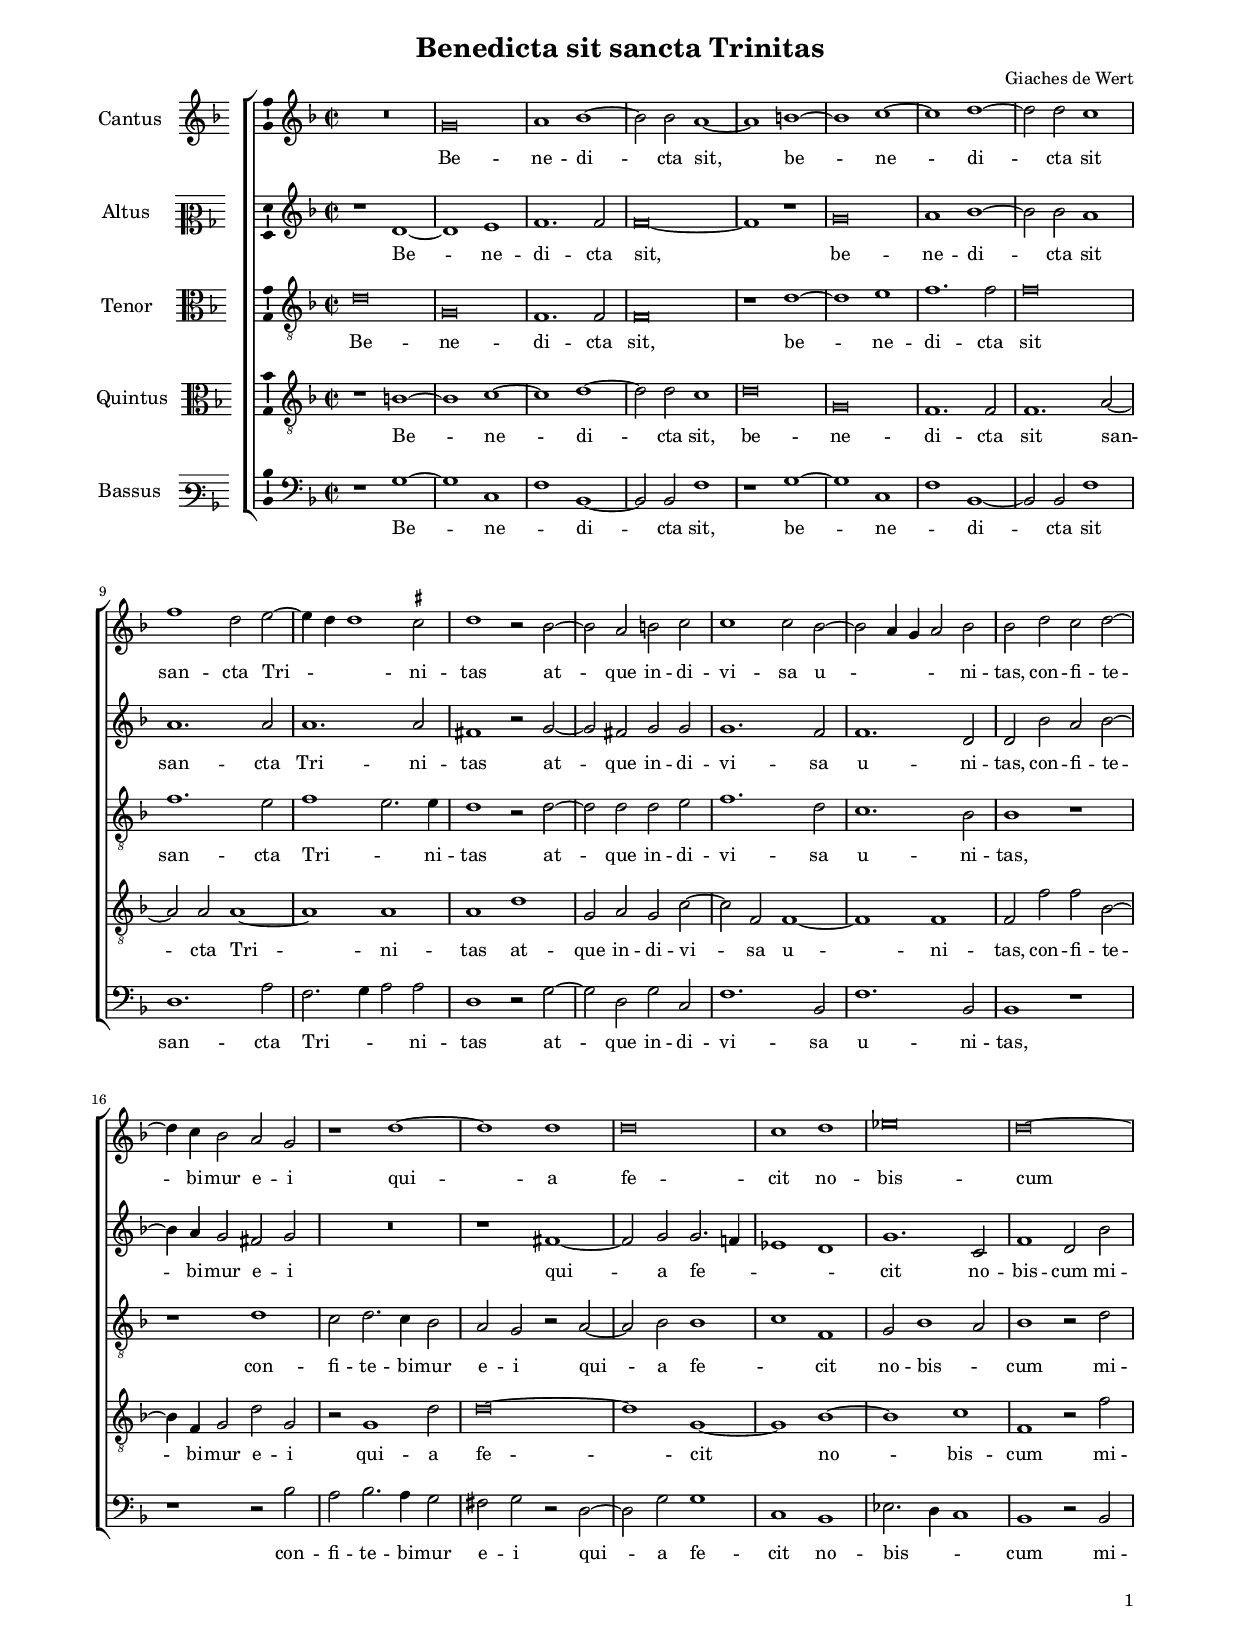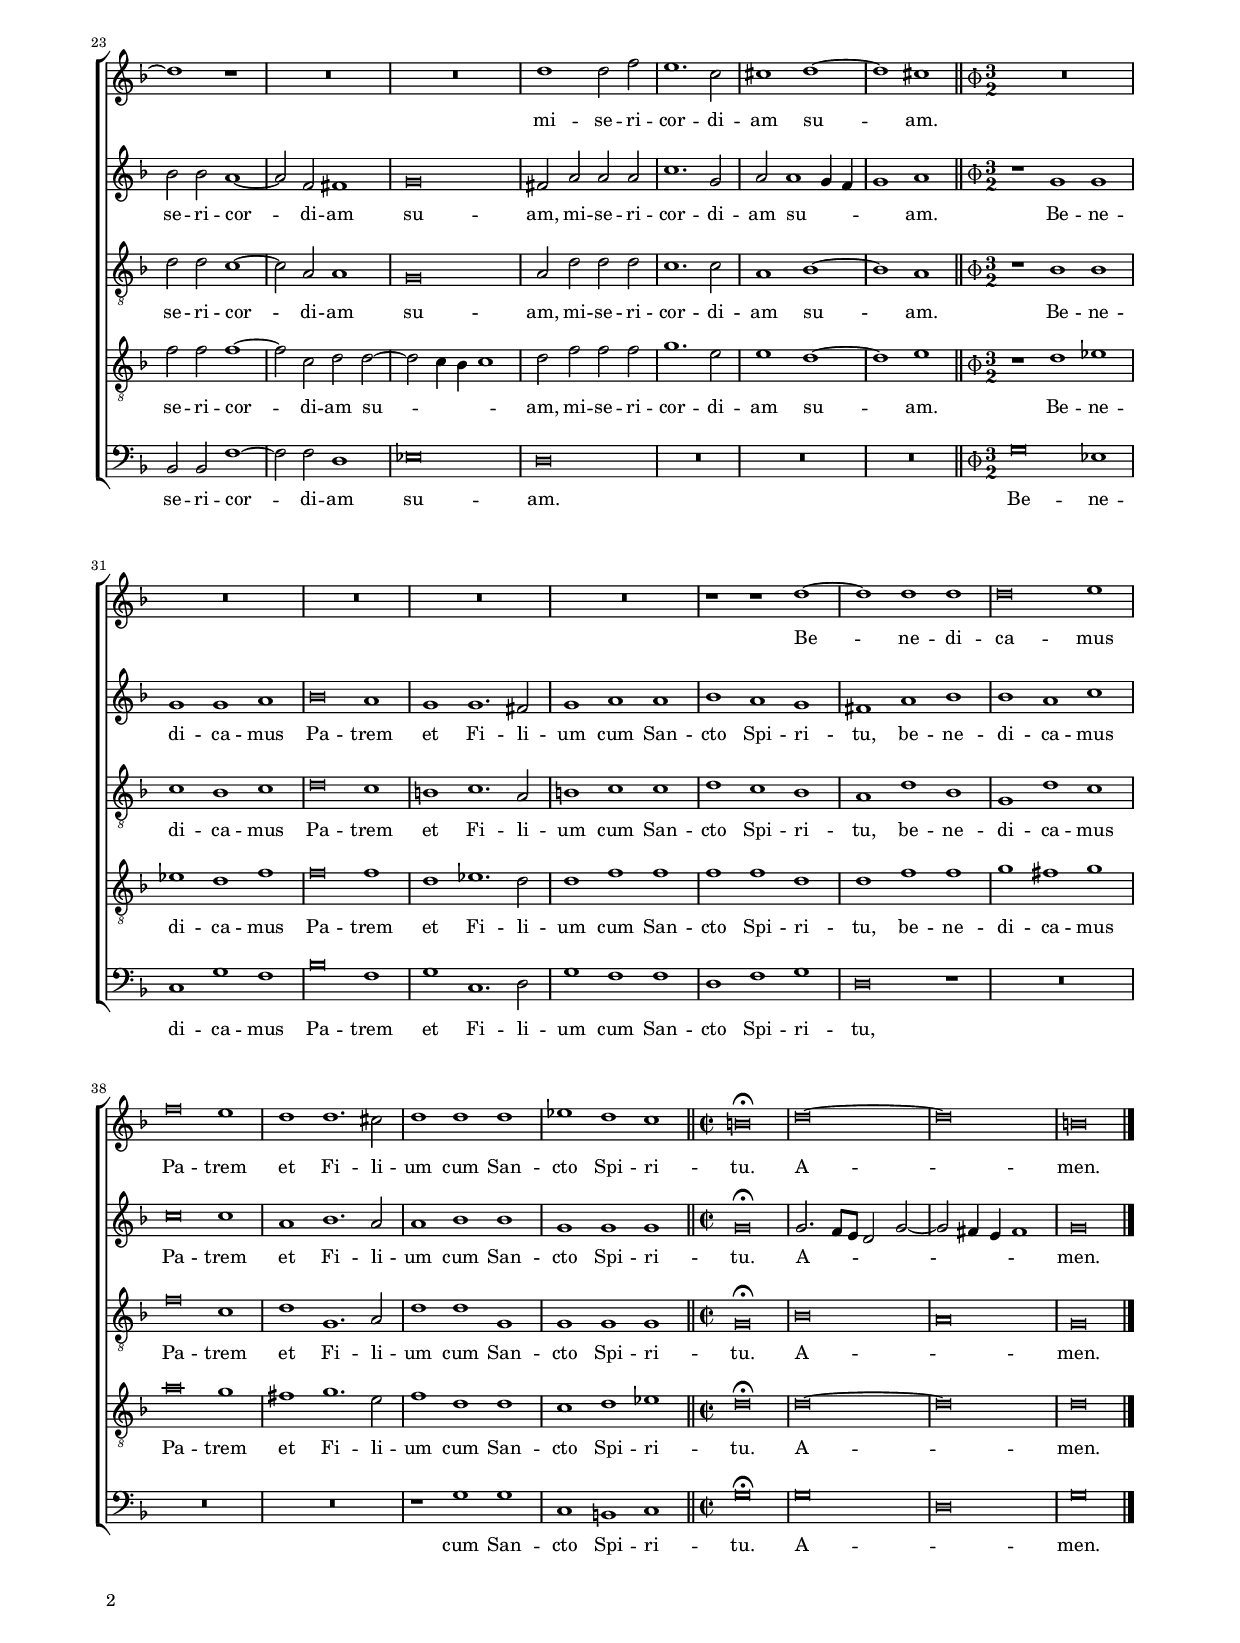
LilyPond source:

\header
{
  title="Benedicta sit sancta Trinitas"
  composer="Giaches de Wert"
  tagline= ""
}

\version "2.22.2"
\include "deutsch.ly"
#(set-global-staff-size 15)
% #(set-default-paper-size "letter")
#(ly:set-option 'point-and-click #f)


    #(define ((double-time-signature glyph a b) grob)
    (grob-interpret-markup grob
          (markup #:override '(baseline-skip . 2.5) #:number
                  (#:line ((markup (#:musicglyph glyph))
                           (#:fontsize -1 #:column (a b)))))))


\paper
	{
	top-margin = 1.8 \cm
	bottom-margin = 1.2 \cm
	left-margin = 1.8 \cm
	right-margin = 1.8 \cm
	ragged-bottom = ##f
	ragged-last-bottom = ##f
	print-page-number = ##f
	system-system-spacing = #'((basic-distance . 17) (minimum-distance . 14) (padding . 7) (strechability . 150))
    oddFooterMarkup=\markup   \fill-line { "" \fromproperty #'page:page-number-string }
    evenFooterMarkup=\markup  \fill-line { \fromproperty #'page:page-number-string "" }
    last-bottom-spacing = #'((basic-distance . 12) (minimum-distance . 7) (padding . 4))
    %	systems-per-page = 3
    %	page-count = 2
%	min-systems-per-page = 3
%	print-all-headers = ##t
%	print-first-page-number = ##t
%	first-page-number = 1
	}

	
global = {
	\key f \major
	\time 2/2 \set Score.measureLength = #(ly:make-moment 2/1)
    \set Score.tempoHideNote = ##t
    \tempo 2 = 90
	\skip 1*2*29 \bar "||"
    \once \override Score.TimeSignature.stencil = #(double-time-signature "timesig.mensural34" "3" "2") \time 3/1
	\time 3/2 \set Score.measureLength = #(ly:make-moment 3/1)
    \tempo 2 = 135
	\skip 1*3*12 \bar "||"
	\time 2/2 \set Score.measureLength = #(ly:make-moment 2/1)
    \tempo 2 = 90
	\skip 1*2*4 \bar "|."
	}

	ficta = { \once \set suggestAccidentals = ##t }

	forget = #(define-music-function (music) (ly:music?) #{
		\accidentalStyle forget
		$music
		\accidentalStyle default
		#})


incipitcantus = \markup { \score {
	{
	\set Staff.instrumentName = \markup { \fontsize #1 "Cantus" }
	\key f \major
	\clef violin
	s4 \bar ""
	}
	\layout  {
	raggedright = ##t
	indent = 1.6 \cm
	line-width = 2.2\cm
	\context { \Staff \remove Time_signature_engraver }
	\override Staff.Clef.Y-extent = #'(0 . 0)
	}} \hspace #1 }

      
incipitaltus = \markup { \score {
	{
	\set Staff.instrumentName = \markup { \fontsize #1 "Altus" }
	\key f \major
	\clef mezzosoprano
	s4 \bar ""
	}
	\layout  {
	raggedright = ##t
	indent = 1.6 \cm
	line-width = 2.2\cm
	\context { \Staff \remove Time_signature_engraver }
	\override Staff.Clef.Y-extent = #'(0 . 0)
	}} \hspace #1 }


incipittenor = \markup { \score {
	{
	\set Staff.instrumentName = \markup { \fontsize #1 "Tenor" }
	\key f \major
	\clef alto
	s4 \bar ""
	}
	\layout  {
	raggedright = ##t
	indent = 1.6 \cm
	line-width = 2.2\cm
	\context { \Staff \remove Time_signature_engraver }
	\override Staff.Clef.Y-extent = #'(0 . 0)
	}} \hspace #1 }
      
      
incipitquintus = \markup { \score {
	{
	\set Staff.instrumentName = \markup { \fontsize #1 "Quintus" }
	\key f \major
	\clef alto
	s4 \bar ""
	}
	\layout  {
	raggedright = ##t
	indent = 1.6 \cm
	line-width = 2.2\cm
	\context { \Staff \remove Time_signature_engraver }
	\override Staff.Clef.Y-extent = #'(0 . 0)
	}} \hspace #1 }
      
      
incipitbassus = \markup { \score {
	{
	\set Staff.instrumentName = \markup { \fontsize #1 "Bassus" }
	\key f \major
	\clef varbaritone
	s4 \bar ""
	}
	\layout  {
	raggedright = ##t
	indent = 1.6 \cm
	line-width = 2.2\cm
	\context { \Staff \remove Time_signature_engraver }
	\override Staff.Clef.Y-extent = #'(0 . 0)
	}} \hspace #1 }


cantus =  \relative c''
	{
	R\breve
	g\breve
	a1 b~
	b2 b a1~
%5
	a1 h~ |
	h1 c~
	c1 d~
	d2 d c1
	f1 d2 e~
%10
	e4 d d1 \ficta cis2 |
	d1 r2 b~
	b2 a h c
	c1 c2 b~
	b2 a4 g a2 b
%15
	b2 d c d~ |
	d4 c b2 a g
	r1 d'~
	d1 d
	d\breve
%20
	c1 d |
	es\breve
	d\breve~
	d1 r
	R\breve
%25
	R\breve |
	d1 d2 f
	e1. c2
	cis1 d~
	d1 cis
%30
% Triple time
	R\breve.
	R\breve.
	R\breve.
	R\breve.
	R\breve.
%35
	r1 r d~ |
	d1 d d
	d\breve e1
	f\breve e1
	d1 d1. cis2
%40
	d1 d d |
	es1 d c
% End of triple time
	h\breve\fermata
	d\breve~
	d\breve
%45
	h\breve |
	}


altus =  \relative c'
	{
	r1 d~
	d1 e
	f1. f2
	f\breve~
%5
	f1 r |
	g\breve
	a1 b~
	b2 b a1
	a1. a2
%10
	a1. a2 |
	fis1 r2 g~
	g2 fis g g
	g1. f2
	f1. d2
%15
	d2 b' a b~ |
	b4 a g2 fis g
	R\breve
	r1 fis~
	fis2 g g2. f4
%20
	es1 d |
	g1. c,2
	f1 d2 b'
	b2 b a1~
	a2 f fis1
%25
	g\breve |
	fis2 a a a
	c1. g2
	a2 a1 g4 f
	g1 a
%30
% Triple time
	r1 g g
	g1 g a
	b\breve a1
	g1 g1. fis2
	g1 a a
%35
	b1 a g |
	fis1 a b
	b1 a c
	c\breve c1
	a1 b1. a2
%40
	a1 b b |
	g1 g g
% End or triple time
	g\breve\fermata
	g2. f8e d2 g~
	g2 fis4 e fis1
%45
	g\breve |
	}


tenor =  \relative c'
	{
	d\breve
	g,\breve
	f1. f2
	f\breve
%5
	r1 d'~ |
	d1 e
	f1. f2
	f\breve
	f1. e2
%10
	f1 e2. e4 |
	d1 r2 d~
	d2 d d e
	f1. d2
	c1. b2
%15
	b1 r |
	r1 d
	c2 d2. c4 b2
	a2 g r a~
	a2 b b1
%20
	c1 f, |
	g2 b1 a2
	b1 r2 d
	d2 d c1~
	c2 a a1
%25
	g\breve |
	a2 d d d
	c1. c2
	a1 b~
	b1 a
%30
% Triple time
	r1 b b
	c1 b c
	d\breve c1
	h1 c1. a2
	h1 c c
%35
	d1 c b |
	a1 d b
	g1 d' c
	f\breve c1
	d1 g,1. a2
%40
	d1 d g, |
	g1 g g
% End of triple time
	g\breve\fermata
	b\breve
	a\breve
%45
	g\breve |
	}


quintus  =  \relative c'
	{
	r1 h~
	h1 c~
	c1 d~
	d2 d c1
%5
	d\breve |
	g,\breve
	f1. f2
	f1. a2~
	a2 a a1~
%10
	a1 a |
	a1 d
	g,2 a g c~
	c2 f, f1~
	f1 f
%15
	f2 f' f b,~ |
	b4 f g2 d' g,
	r2 g1 d'2
	d\breve~
	d1 g,~
%20
	g1 b~ |
	b1 c
	f,1 r2 f'
	f2 f f1~
	f2 c d d~
%25
	d2 c4 b c1 |
	d2 f f f
	g1. e2
	e1 d~
	d1 e
%30
% Triple time
	r1 d es |
	es1 d f
	f\breve f1
	d1 es1. d2
	d1 f f
%35
	f1 f d |
	d1 f f
	g1 fis g
	a\breve g1
	fis1 g1. e2
%40
	f1 d d |
	c1 d es
% End of triple time
	d\breve\fermata
	d\breve~
	d\breve |
%45
	d\breve
	}


bassus  =  \relative c
	{
	r1 g'~
	g1 c,
	f1 b,~
	b2 b f'1
%5
	r1 g~ |
	g1 c,
	f1 b,~
	b2 b f'1
	d1. a'2
%10
	f2. g4 a2 a |
	d,1 r2 g~
	g2 d g c,
	f1. b,2
	f'1. b,2
%15
	b1 r |
	r1 r2 b'
	a2 b2. a4 g2
	fis2 g r2 d~
	d2 g g1
%20
	c,1 b |
	es2. d4 c1
	b1 r2 b
	b2 b f'1~
	f2 f d1
%25
	es\breve |
	d\breve
	R\breve
	R\breve
	R\breve
%30
% Triple time
	g\breve es1
	c1 g' f
	b\breve f1
	g1 c,1. d2
	g1 f f
%35
	d1 f g |
	d\breve r1
	R\breve.
	R\breve.
	R\breve.
%40
	r1 g g |
	c,1 h c
% End or triple time
	g'\breve\fermata
	g\breve
	d\breve
%45
	g\breve |
	}


lyricscantus = \lyricmode {
	Be -- ne -- di -- cta sit,
	be -- ne -- di -- cta sit san -- cta Tri -- _ _ ni -- tas
	at -- que in -- di -- vi -- sa u -- _ _ _ ni -- tas,
	con -- fi -- te -- bi -- mur e -- i
	qui -- a fe -- cit no -- bis -- cum
	mi -- se -- ri -- cor -- di -- am su -- am.
	Be -- ne -- di -- ca -- mus Pa -- trem et Fi -- li -- um
	cum San -- cto Spi -- ri -- tu.
	A -- men.
	}


lyricsaltus = \lyricmode {
	Be -- ne -- di -- cta sit,
	be -- ne -- di -- cta sit san -- cta Tri -- ni -- tas
	at -- que in -- di -- vi -- sa u -- ni -- tas,
	con -- fi -- te -- bi -- mur e -- i
	qui -- a fe -- _ _ _ cit no -- bis -- cum
	mi -- se -- ri -- cor -- di -- am su -- am,
	mi -- se -- ri -- cor -- di -- am su -- _ _ _ am.
	Be -- ne -- di -- ca -- mus Pa -- trem et Fi -- li -- um
	cum San -- cto Spi -- ri -- tu,
	be -- ne -- di -- ca -- mus Pa -- trem et Fi -- li -- um
	cum San -- cto Spi -- ri -- tu.
	A -- _ _ _ _ _ _ _ men.
	}


lyricstenor = \lyricmode {
	Be -- ne -- di -- cta sit,
	be -- ne -- di -- cta sit san -- cta Tri -- _ ni -- tas
	at -- que in -- di -- vi -- sa u -- ni -- tas,
	con -- fi -- te -- bi -- mur e -- i
	qui -- a fe -- _ cit no -- bis -- _ cum
	mi -- se -- ri -- cor -- di -- am su -- am,
	mi -- se -- ri -- cor -- di -- am su -- am.
	Be -- ne -- di -- ca -- mus Pa -- trem et Fi -- li -- um
	cum San -- cto Spi -- ri -- tu,
	be -- ne -- di -- ca -- mus Pa -- trem et Fi -- li -- um
	cum San -- cto Spi -- ri -- tu.
	A -- _ men.
	}


lyricsquintus = \lyricmode {
	Be -- ne -- di -- cta sit,
	be -- ne -- di -- cta sit san -- cta Tri -- ni -- tas
	at -- que in -- di -- vi -- sa u -- ni -- tas,
	con -- fi -- te -- bi -- mur e -- i
	qui -- a fe -- cit no -- bis -- cum
	mi -- se -- ri -- cor -- di -- am su -- _ _ _ am,
	mi -- se -- ri -- cor -- di -- am su -- am.
	Be -- ne -- di -- ca -- mus Pa -- trem et Fi -- li -- um
	cum San -- cto Spi -- ri -- tu,
	be -- ne -- di -- ca -- mus Pa -- trem et Fi -- li -- um
	cum San -- cto Spi -- ri -- tu.
	A -- men.
	}


lyricsbassus = \lyricmode {
	Be -- ne -- _ di -- cta sit,
	be -- ne -- _ di -- cta sit san -- cta Tri -- _ _ ni -- tas
	at -- que in -- di -- vi -- sa u -- ni -- tas,
	con -- fi -- te -- bi -- mur e -- i
	qui -- a fe -- cit no -- bis -- _ _ cum
	mi -- se -- ri -- cor -- di -- am su -- am.
	Be -- ne -- di -- ca -- mus Pa -- trem et Fi -- li -- um
	cum San -- cto Spi -- ri -- tu,
	cum San -- cto Spi -- ri -- tu.
	A -- _ men.
	}


\score
{  
    \transpose c c {
	\new ChoirStaff \with { \override StaffGrouper.staff-staff-spacing.basic-distance = #12 }
	<<

	\new Staff << \global
	\new Voice="v1" {
		\set Staff.instrumentName=\incipitcantus
%		\set Staff.instrumentName= "S"
		\set Staff.midiInstrument = "reed organ"
		\clef violin
		\cantus }
	\new Lyrics \lyricsto "v1" {\lyricscantus }
	>>


	\new Staff << \global
	\new Voice="v2" {
		\set Staff.instrumentName=\incipitaltus
%		\set Staff.instrumentName= "A"
		\set Staff.midiInstrument = "reed organ"
        \clef violin % "G_8"
		\altus}
	\new Lyrics \lyricsto "v2" {\lyricsaltus }
	>>


	\new Staff << \global
	\new Voice="v3" {
		\set Staff.instrumentName=\incipittenor
%		\set Staff.instrumentName= "T"
		\set Staff.midiInstrument = "reed organ"
		\clef "G_8"
		\tenor }
	\new Lyrics \lyricsto "v3" {\lyricstenor }
	>>


	\new Staff << \global
	\new Voice="v5" {
		\set Staff.instrumentName=\incipitquintus
%		\set Staff.instrumentName= "Q"
		\set Staff.midiInstrument = "reed organ"
		\clef "G_8"
		\quintus}
	\new Lyrics \lyricsto "v5" {\lyricsquintus }
	>>


	\new Staff << \global
	\new Voice="v4" {
		\set Staff.instrumentName=\incipitbassus
%		\set Staff.instrumentName= "B"
		\set Staff.midiInstrument = "reed organ"
		\clef bass 
		\bassus }
	\new Lyrics \lyricsto "v4" {\lyricsbassus}
	>>

	>>
	} % transpose

	\layout
	{
	indent = 2.5\cm
	\context { \Lyrics \override VerticalAxisGroup.nonstaff-relatedstaff-spacing.padding = #1.4 }
%	\context { \Lyrics \override LyricText.font-size = #1 }
	\context { \Staff \override TimeSignature.break-visibility = #end-of-line-invisible }
	\context { \Staff \consists "Ambitus_engraver" }
	\context { \Score \override BarNumber.padding = #2 }
	\context { \Voice \override NoteHead.style = #'baroque }
	}

\midi
	{
	}

}


% EOF
